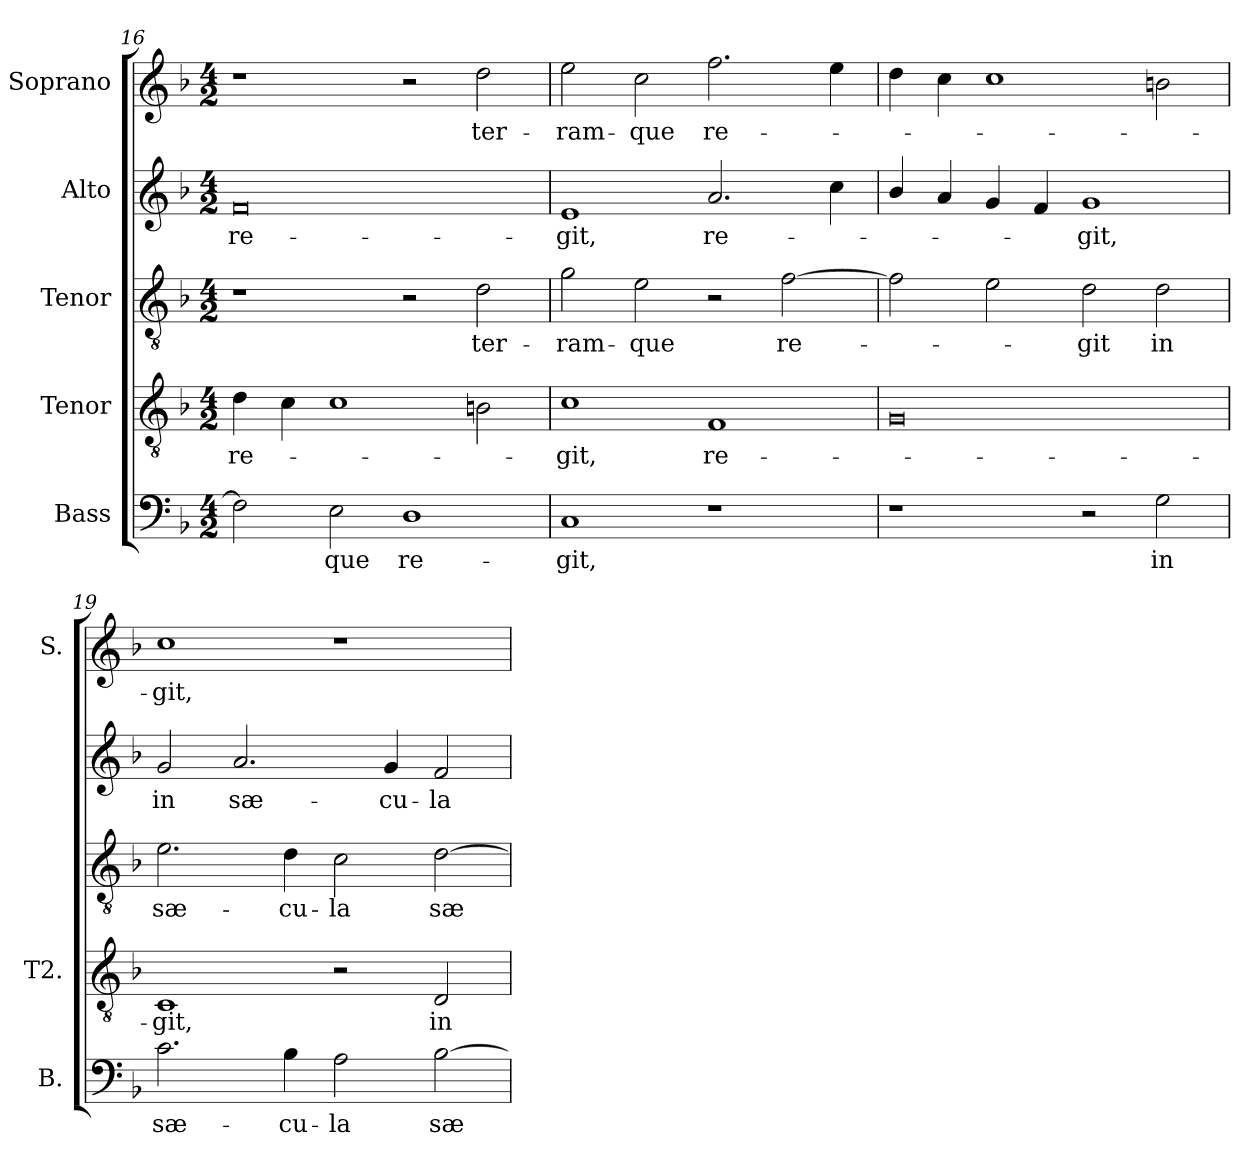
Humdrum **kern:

**kern	**text	**kern	**text	**kern	**text	**kern	**text	**kern	**text
*part5	*part5	*part4	*part4	*part3	*part3	*part2	*part2	*part1	*part1
*staff5	*staff5	*staff4	*staff4	*staff3	*staff3	*staff2	*staff2	*staff1	*staff1
*I"Bass	*	*I"Tenor	*	*I"Tenor	*	*I"Alto	*	*I"Soprano	*
*I'B.	*	*I'T2.	*	*	*	*	*	*I'S.	*
*clefF4	*	*clefGv2	*	*clefGv2	*	*clefG2	*	*clefG2	*
*	*	*ITrd7c12	*	*ITrd7c12	*	*	*	*	*
*k[b-]	*	*k[b-]	*	*k[b-]	*	*k[b-]	*	*k[b-]	*
*F:	*	*F:	*	*F:	*	*F:	*	*F:	*
*M4/2	*	*M4/2	*	*M4/2	*	*M4/2	*	*M4/2	*
=16	=16	=16	=16	=16	=16	=16	=16	=16	=16
!	!	!	!LO:LY:b:color=#000000	!	!	!	!	!	!
!	!	!	!	!	!	!	!LO:LY:b:color=#000000	!	!
2Fi\]	.	4Di\	re-	1r	.	0fi	re-	1r	.
.	.	4Ci\	.	.	.	.	.	.	.
!	!LO:LY:b:color=#000000	!	!	!	!	!	!	!	!
2Ei\	-que	1Ci	.	.	.	.	.	.	.
!	!LO:LY:b:color=#000000	!	!	!	!	!	!	!	!
1Di	re-	.	.	2r	.	.	.	2r	.
!	!	!	!	!	!LO:LY:b:color=#000000	!	!	!	!
!	!	!	!	!	!	!	!	!	!LO:LY:b:color=#000000
.	.	2BBni\	.	2Di\	ter-	.	.	2ddi\	ter-
=17	=17	=17	=17	=17	=17	=17	=17	=17	=17
!	!LO:LY:b:color=#000000	!	!	!	!	!	!	!	!
!	!	!	!LO:LY:b:color=#000000	!	!	!	!	!	!
!	!	!	!	!	!LO:LY:b:color=#000000	!	!	!	!
!	!	!	!	!	!	!	!LO:LY:b:color=#000000	!	!
!	!	!	!	!	!	!	!	!	!LO:LY:b:color=#000000
1Ci	-git,	1Ci	-git,	2Gi\	-ram-	1ei	-git,	2eei\	-ram-
!	!	!	!	!	!LO:LY:b:color=#000000	!	!	!	!
!	!	!	!	!	!	!	!	!	!LO:LY:b:color=#000000
.	.	.	.	2Ei\	-que	.	.	2cci\	-que
!	!	!	!LO:LY:b:color=#000000	!	!	!	!	!	!
!	!	!	!	!	!	!	!LO:LY:b:color=#000000	!	!
!	!	!	!	!	!	!	!	!	!LO:LY:b:color=#000000
1r	.	1FFi	re-	2r	.	2.ai/	re-	2.ffi\	re-
!	!	!	!	!	!LO:LY:b:color=#000000	!	!	!	!
.	.	.	.	[2Fi\	re-	.	.	.	.
.	.	.	.	.	.	4cci\	.	4eei\	.
=18	=18	=18	=18	=18	=18	=18	=18	=18	=18
1r	.	0GGi	.	2Fi\]	.	4b-i/	.	4ddi\	.
.	.	.	.	.	.	4ai/	.	4cci\	.
.	.	.	.	2Ei\	.	4gi/	.	1cci	.
.	.	.	.	.	.	4fi/	.	.	.
!	!	!	!	!	!LO:LY:b:color=#000000	!	!	!	!
!	!	!	!	!	!	!	!LO:LY:b:color=#000000	!	!
2r	.	.	.	2Di\	-git	1gi	-git,	.	.
!	!LO:LY:b:color=#000000	!	!	!	!	!	!	!	!
!	!	!	!	!	!LO:LY:b:color=#000000	!	!	!	!
2Gi\	in	.	.	2Di\	in	.	.	2bni\	.
=19	=19	=19	=19	=19	=19	=19	=19	=19	=19
!	!LO:LY:b:color=#000000	!	!	!	!	!	!	!	!
!	!	!	!LO:LY:b:color=#000000	!	!	!	!	!	!
!	!	!	!	!	!LO:LY:b:color=#000000	!	!	!	!
!	!	!	!	!	!	!	!LO:LY:b:color=#000000	!	!
!	!	!	!	!	!	!	!	!	!LO:LY:b:color=#000000
2.ci\	sæ-	1CCi	-git,	2.Ei\	sæ-	2gi/	in	1cci	-git,
!	!	!	!	!	!	!	!LO:LY:b:color=#000000	!	!
.	.	.	.	.	.	2.ai/	sæ-	.	.
!	!LO:LY:b:color=#000000	!	!	!	!	!	!	!	!
!	!	!	!	!	!LO:LY:b:color=#000000	!	!	!	!
4B-i\	-cu-	.	.	4Di\	-cu-	.	.	.	.
!	!LO:LY:b:color=#000000	!	!	!	!	!	!	!	!
!	!	!	!	!	!LO:LY:b:color=#000000	!	!	!	!
2Ai\	-la	2r	.	2Ci\	-la	.	.	1r	.
!	!	!	!	!	!	!	!LO:LY:b:color=#000000	!	!
.	.	.	.	.	.	4gi/	-cu-	.	.
!	!LO:LY:b:color=#000000	!	!	!	!	!	!	!	!
!	!	!	!LO:LY:b:color=#000000	!	!	!	!	!	!
!	!	!	!	!	!LO:LY:b:color=#000000	!	!	!	!
!	!	!	!	!	!	!	!LO:LY:b:color=#000000	!	!
[2B-i\	sæ-	2DDi/	in	[2Di\	sæ-	2fi/	-la	.	.
=	=	=	=	=	=	=	=	=	=
*-	*-	*-	*-	*-	*-	*-	*-	*-	*-
